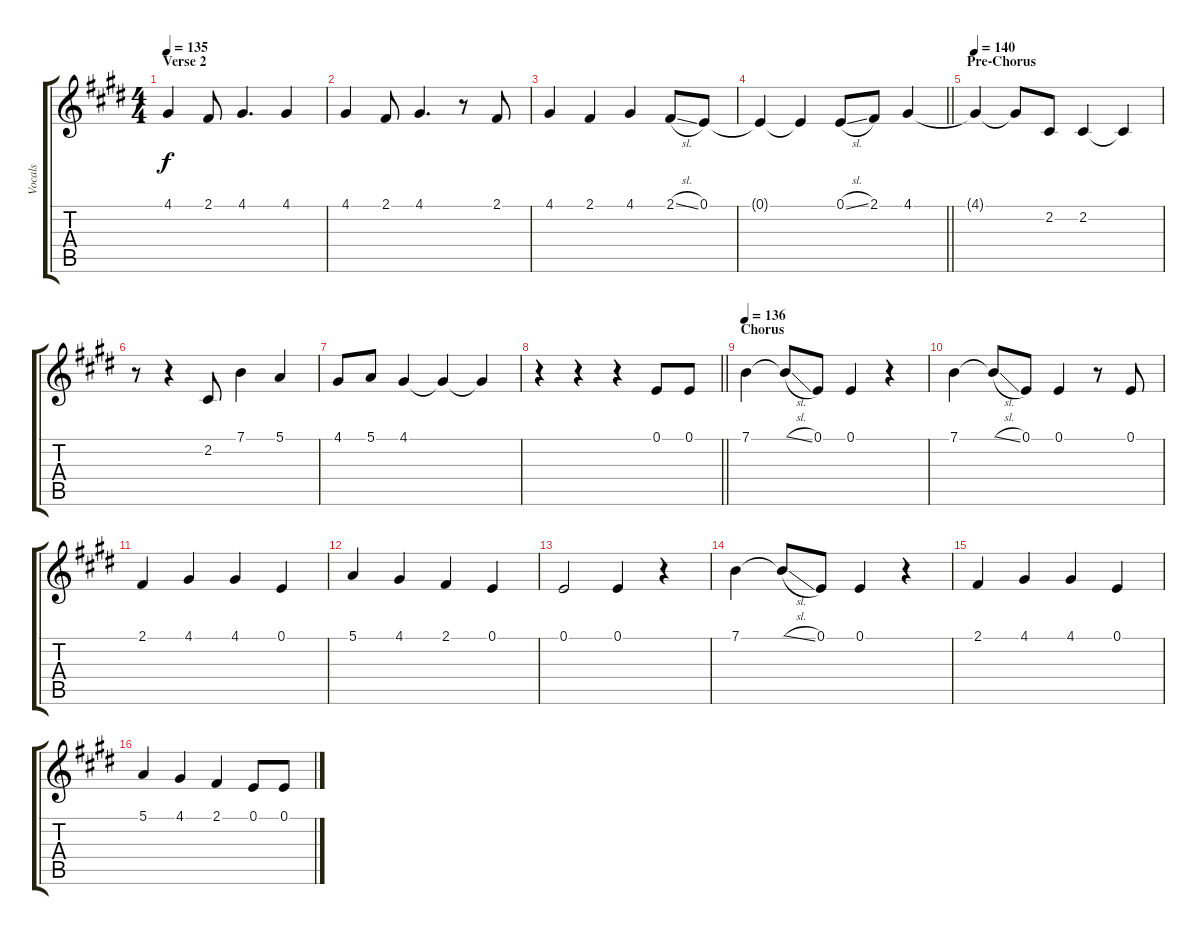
\track ("Vocals" "Vocals") {instrument altosax}
\staff {score tabs}
\tuning (E4 B3 G3 D3 A2 E2) {hide}
\ts (4 4)
\section ("" "Verse 2")
\tempo 135
\clef g2
\ks e
4.1.4{dy f} 2.1.8 4.1.4{d} 4.1.4 |
4.1.4 2.1.8 4.1.4{d} r.8 2.1.8 |
4.1.4 2.1.4 4.1.4 2.1{sl}.8 0.1.8 |
\barLineRight lightlight
0.1{t}.4 0.1{t}.4 0.1{sl}.8 2.1.8 4.1.4 |
\section ("" "Pre-Chorus")
\tempo 140
4.1{t}.4 4.1{t}.8 2.2.8 2.2.4 2.2{t}.4 |
r.8 r.4 2.2.8 7.1.4 5.1.4 |
4.1.8 5.1.8 4.1.4 4.1{t}.4 4.1{t}.4 |
\barLineRight lightlight
r.4 r.4 r.4 0.1.8 0.1.8 |
\section ("" "Chorus")
\tempo 136
7.1.4 7.1{sl t}.8 0.1.8 0.1.4 r.4 |
7.1.4 7.1{sl t}.8 0.1.8 0.1.4 r.8 0.1.8 |
2.1.4 4.1.4 4.1.4 0.1.4 |
5.1.4 4.1.4 2.1.4 0.1.4 |
0.1.2 0.1.4 r.4 |
7.1.4 7.1{sl t}.8 0.1.8 0.1.4 r.4 |
2.1.4 4.1.4 4.1.4 0.1.4 |
5.1.4 4.1.4 2.1.4 0.1.8 0.1.8
